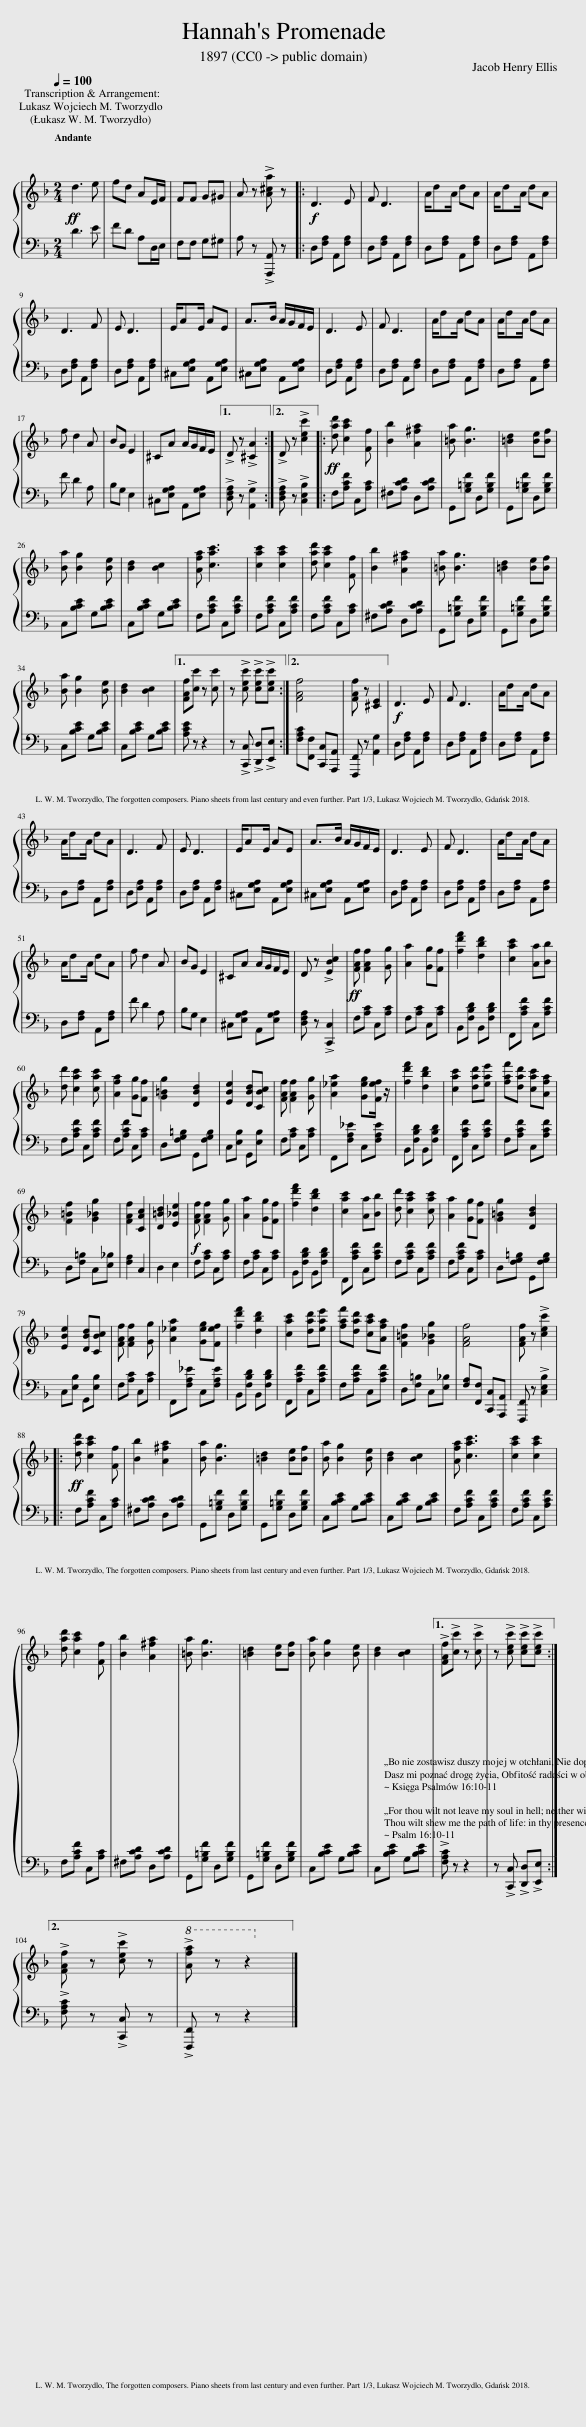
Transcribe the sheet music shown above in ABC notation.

X:1
%%score { 1 | 2 }
L:1/8
Q:1/4=100
M:2/4
I:linebreak $
K:F
V:1 treble
V:2 bass
V:1
!ff! d3 e | fd AE/F/ | FF G^G | A z !>![A^ca] z |:!f! D3 E | %5
 F D3 | A/dA/ dA | A/dA/ dA |$ D3 F | E D3 | %10
 E/AE/ AE | A>B A/G/F/E/ | D3 E | F D3 | A/dA/ dA | %15
 A/dA/ dA |$ f d2 A | BG E2 | ^CA A/G/F/E/ |1 !>!D z !>![^CA]2 :|2 %20
 !>!D z !>![cec']2 |:!ff! [dad'] [cac']2 [Ff] | [Bb]2 [A^fa]2 | [=Ba] [Bg]3 | [=Bd]2 [Be][Bf] |$ %25
 [Ba] [Bg]2 [Be] | [Bd]2 [Bc]2 | [Afa] [cac']3 | [cac']2 [cac']2 | [dad'] [cac']2 [Ff] | %30
 [Bb]2 [A^fa]2 | [=Ba] [Bg]3 | [=Bd]2 [Be][Bf] |$ [Ba] [Bg]2 [Be] | [Bd]2 [Bc]2 |1 %35
 [FAf][cc'] z [cc'] | z !>![cec'] !>![cec']!>![cec'] :|2 [FAf]4 | [FAf] z [^CE]2 ||!f! D3 E | %40
 F D3 | A/dA/ dA |$ A/dA/ dA | D3 F | E D3 | %45
 E/AE/ AE | A>B A/G/F/E/ | D3 E | F D3 | A/dA/ dA |$ %50
 A/dA/ dA | f d2 A | BG E2 | ^CA A/G/F/E/ | D z !>![EBc]2 | %55
!ff! [FAf] [FAf]2 [Gg] | [Aa]2 [Gg][Ff] | [fd'f']2 [dbd']2 | [cac']2 [Aa][Bb] |$ [dd'] [cac']2 [cac'] | %60
 [Afa]2 [Gg][Ff] | [G=Bg]2 [DBd]2 | [EBe]2 [DBd][CBc] | [FAf] [FAf]2 [Gg] | [A_ea]2 [Geg][Fef]/ z/ | %65
 [fd'f']2 [dbd']2 | [cac']2 [dad'][eae'] | [faf'][dad'] [cac'][Afa] |$ [F=Bf]2 [G_Bg]2 | [FAf]2 [CAc]2 | %70
 [D=Bd]2 [E_Be]2 |!f! [FAf] [FAf]2 [Gg] | [Aa]2 [Gg][Ff] | [fd'f']2 [dbd']2 | [cac']2 [Aa][Bb] | %75
 [dd'] [cac']2 [cac'] | [Aa]2 [Gg][Ff] | [G=Bg]2 [DBd]2 |$ [EBe]2 [DBd][CBc] | [FAf] [FAf]2 [Gg] | %80
 [A_ea]2 [Geg][Fef] | [fd'f']2 [dbd']2 | [cac']2 [dad'][eae'] | [faf'][dad'] [cac'][Afa] | [F=Bf]2 [G_Bg]2 | %85
 [FAf]4 | [FAf] z !>![cec']2 |:$!ff! [dad'] [cac']2 [Ff] | [Bb]2 [A^fa]2 | [Ba] [Bg]3 | %90
 [=Bd]2 [Be][Bf] | [Ba] [Bg]2 [Be] | [Bd]2 [Bc]2 | [Afa] [cac']3 | [cac']2 [cac']2 |$ %95
 [dad'] [cac']2 [Ff] | [Bb]2 [A^fa]2 | [=Ba] [Bg]3 | [=Bd]2 [Be][Bf] | [Ba] [Bg]2 [Be] | %100
 [Bd]2 [Bc]2 |1 !>![FAf]!>![cc'] z !>![cc'] | z !>![cec'] !>![cec']!>![cec'] :|2$ !>![FAf] z !>![cec'] z |!8va(! !>![af'a'] z z2!8va)! |] %105
V:2
 D3 E | FD A,D,/E,/ | F,F, G,^G, | A, z !>![A,,,A,,] z |: D,[F,A,] A,,[F,A,] | %5
 D,[F,A,] A,,[F,A,] | D,[F,A,] A,,[F,A,] | D,[F,A,] A,,[F,A,] |$ D,[F,A,] A,,[F,A,] | D,[F,A,] A,,[F,A,] | %10
 ^C,[E,G,A,] A,,[E,G,A,] | ^C,[E,G,A,] A,,[E,G,A,] | D,[F,A,] A,,[F,A,] | D,[F,A,] A,,[F,A,] | D,[F,A,] A,,[F,A,] | %15
 D,[F,A,] A,,[F,A,] |$ F D2 A, | B,G, E,2 | ^C,[E,G,A,] A,,[E,G,A,] |1 !>![D,F,A,] z !>![A,,G,]2 :|2 %20
 !>![D,F,A,] z !>![C,E,B,]2 |: F,[A,CF] C,[A,C] | ^F,[A,CD] D,[A,CD] | G,,[G,=B,F] D,[G,B,F] | G,,[G,=B,F] D,[G,B,F] |$ %25
 C,[B,CE] G,[B,CE] | C,[B,CE] G,[B,CE] | F,[A,CF] C,[A,CF] | F,[A,CF] C,[A,CF] | F,[A,CF] C,[A,C] | %30
 ^F,[A,CD] D,[A,CD] | G,,[G,=B,F] D,[G,B,F] | G,,[G,=B,F] D,[G,B,F] |$ C,[B,CE] G,[B,CE] | C,[B,CE] G,[B,CE] |1 %35
 [A,CE] z z2 | z !>![C,,C,] !>![D,,D,]!>![E,,E,] :|2 [F,A,C][F,,F,] [C,,C,][A,,,A,,] | [F,,,F,,] z [A,,G,]2 || D,[F,A,] A,,[F,A,] | %40
 D,[F,A,] A,,[F,A,] | D,[F,A,] A,,[F,A,] |$ D,[F,A,] A,,[F,A,] | D,[F,A,] A,,[F,A,] | D,[F,A,] A,,[F,A,] | %45
 ^C,[E,G,A,] A,,[E,G,A,] | ^C,[E,G,A,] A,,[E,G,A,] | D,[F,A,] A,,[F,A,] | D,[F,A,] A,,[F,A,] | D,[F,A,] A,,[F,A,] |$ %50
 D,[F,A,] A,,[F,A,] | F D2 A, | B,G, E,2 | ^C,[E,G,A,] A,,[E,G,A,] | [D,F,A,] z !>![C,,C,]2 | %55
 F,[A,C] C,[A,C] | F,[A,C] C,[A,C] | B,,[F,B,D] B,,[F,B,D] | F,,[A,CF] C,[A,CF] |$ F,[A,CF] C,[A,CF] | %60
 F,[A,CF] C,[A,C] | D,[F,G,=B,] G,,[F,G,B,] | C,[E,B,] G,,[E,B,] | F,[A,C] C,[A,C] | F,,[F,A,_E] C,[F,A,E] | %65
 B,,[F,B,D] B,,[F,B,D] | F,,[A,CF] C,[A,CF] | F,[A,CF] C,[A,CF] |$ D,[F,=B,] C,[E,_B,] | [F,A,]2 C,2 | %70
 D,2 E,2 | F,[A,C] C,[A,C] | F,[A,C] C,[A,C] | B,,[F,B,D] B,,[F,B,D] | F,,[A,CF] C,[A,CF] | %75
 F,[A,CF] C,[A,CF] | F,[A,CF] C,[A,C] | D,[F,G,=B,] G,,[F,G,B,] |$ C,[E,B,] G,,[E,B,] | F,[A,C] C,[A,C] | %80
 F,,[F,A,_E] C,[F,A,E] | B,,[F,B,D] B,,[F,B,D] | F,,[A,CF] C,[A,CF] | F,[A,CF] C,[A,CF] | D,[F,=B,] C,[E,_B,] | %85
 [F,A,][F,,F,] [C,,C,][A,,,A,,] | [F,,,F,,] z !>![C,E,B,]2 |:$ F,[A,CF] C,[A,C] | ^F,[A,CD] D,[A,CD] | G,,[G,=B,F] D,[G,B,F] | %90
 G,,[G,=B,F] D,[G,B,F] | C,[B,CE] G,[B,CE] | C,[B,CE] G,[B,CE] | F,[A,CF] C,[A,CF] | F,[A,CF] C,[A,CF] |$ %95
 F,[A,CF] C,[A,C] | ^F,[A,CD] D,[A,CD] | G,,[G,=B,F] D,[G,B,F] | G,,[G,=B,F] D,[G,B,F] | C,[B,CE] G,[B,CE] | %100
 C,[B,CE] G,[B,CE] |1 !>![F,A,C] z z2 | z !>![C,,C,] !>![D,,D,]!>![E,,E,] :|2$ !>![F,A,C] z !>![C,,C,] z | !>![F,,,F,,] z z2 |] %105
